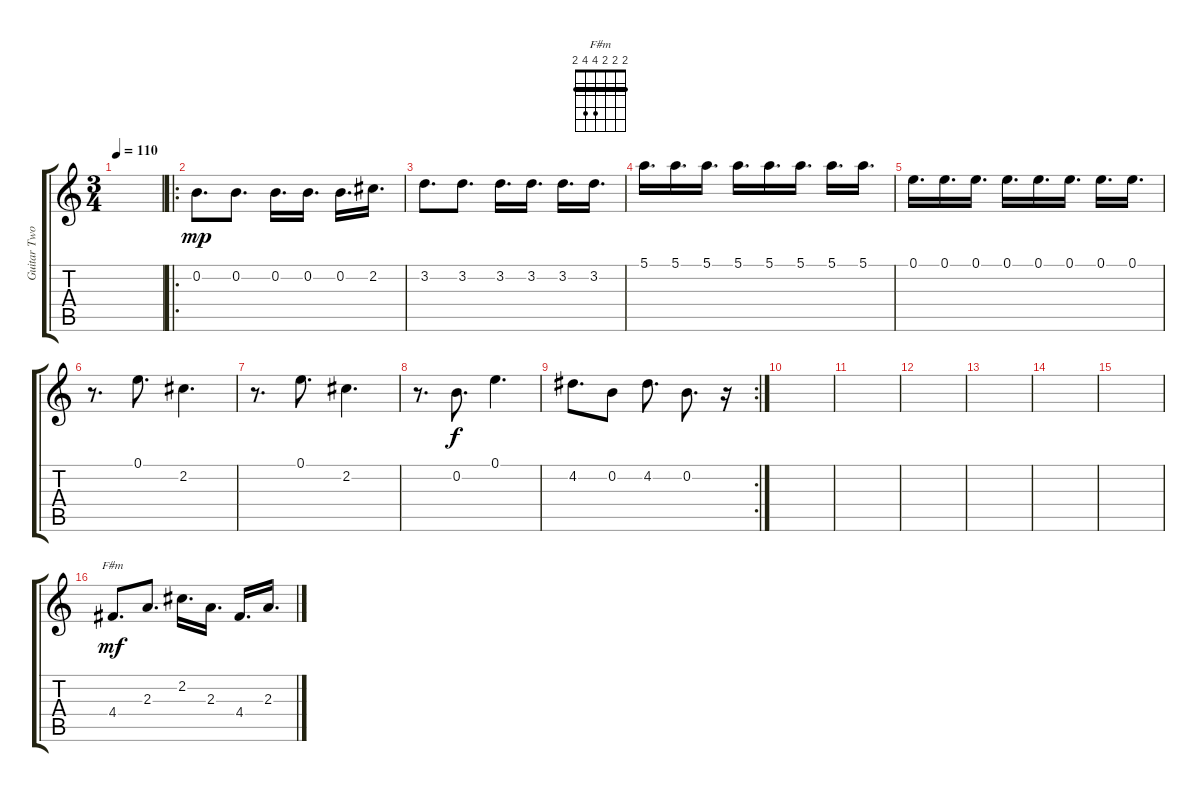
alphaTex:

\track ("Guitar Two" "Guitar Two") {instrument overdrivenguitar}
\staff {score tabs}
\tuning (E4 B3 G3 D3 A2 E2) {hide}
\chord ("F#m" 2 2 2 4 4 2) {barre 2}
\ts (3 4)
\tempo 110
\clef g2
\ks c
|
\ro
0.2.8{d dy mp} 0.2.8{d} 0.2.16{d} 0.2.16{d} 0.2.16{d} 2.2.16{d} |
3.2.8{d} 3.2.8{d} 3.2.16{d} 3.2.16{d} 3.2.16{d} 3.2.16{d} |
5.1.16{d} 5.1.16{d} 5.1.16{d} 5.1.16{d} 5.1.16{d} 5.1.16{d} 5.1.16{d} 5.1.16{d} |
0.1.16{d} 0.1.16{d} 0.1.16{d} 0.1.16{d} 0.1.16{d} 0.1.16{d} 0.1.16{d} 0.1.16{d} |
r.8{d} 0.1.8{d} 2.2.4{d} |
r.8{d} 0.1.8{d} 2.2.4{d} |
r.8{d} 0.2.8{d dy f} 0.1.4{d} |
\rc 2
4.2.8{d} 0.2.8 4.2.8{d} 0.2.8{d} r.16 |
|
|
|
|
|
|
4.4.8{d ch "F#m" dy mf} 2.3.8{d} 2.2.16{d} 2.3.16{d} 4.4.16{d} 2.3.16{d}
